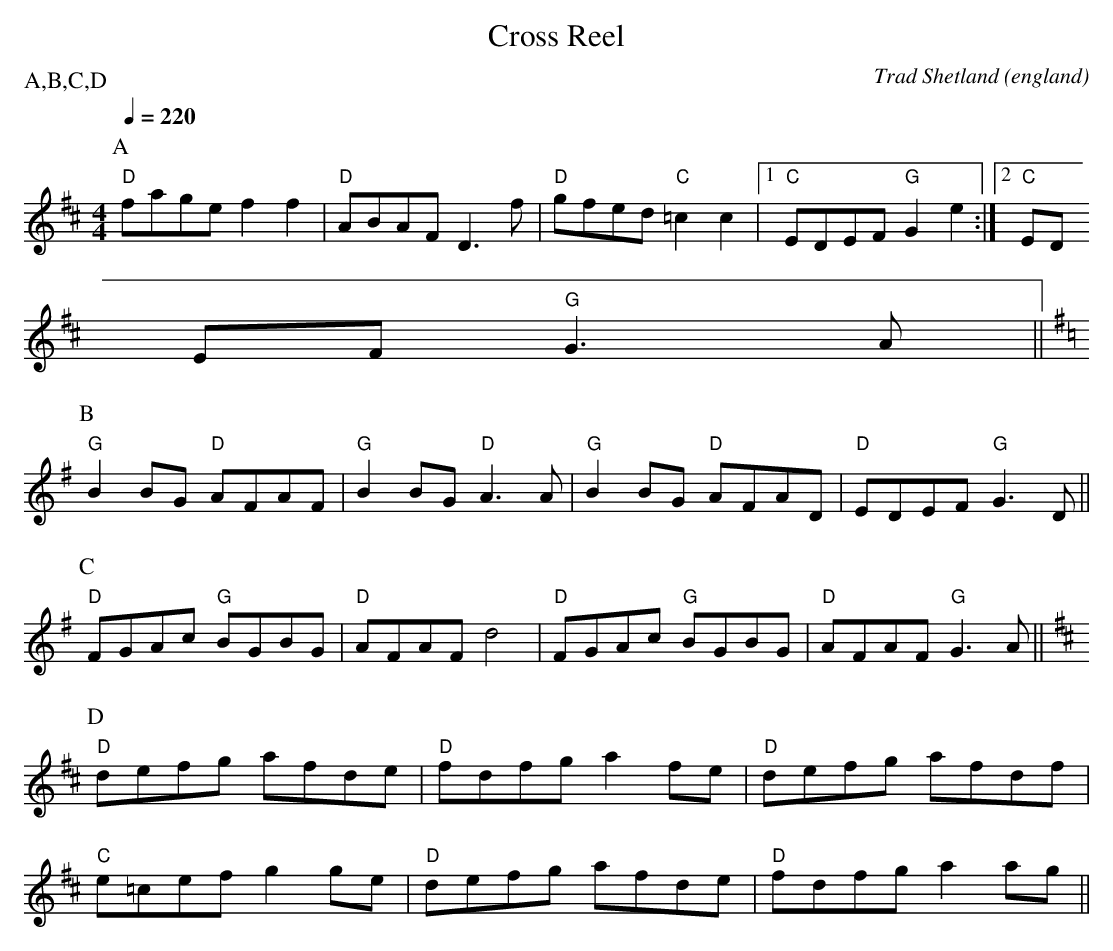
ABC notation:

X:1
T:Cross Reel
O:england
M:4/4
L:1/8
Q:1/4=220
C:Trad Shetland
P:A,B,C,D
K:D
K:D
P:A
"D"fage f2 f2|"D"ABAF D3 f|"D"gfed "C"=c2 c2|[1"C"EDEF "G"G2 e2:|[2"C"ED
EF "G"G3 A||
K:G
P:B
"G"B2 BG "D"AFAF|"G"B2 BG "D"A3 A|"G"B2 BG "D"AFAD|"D"EDEF "G"G3 D||
K:G
P:C
"D"FGAc "G"BGBG|"D"AFAF d4|"D"FGAc "G"BGBG|"D"AFAF "G"G3 A||
K:D
P:D
"D"defg afde|"D"fdfg a2 fe|"D"defg afdf|
"C"e=cef g2 ge|"D"defg afde|"D"fdfg a2 ag||
